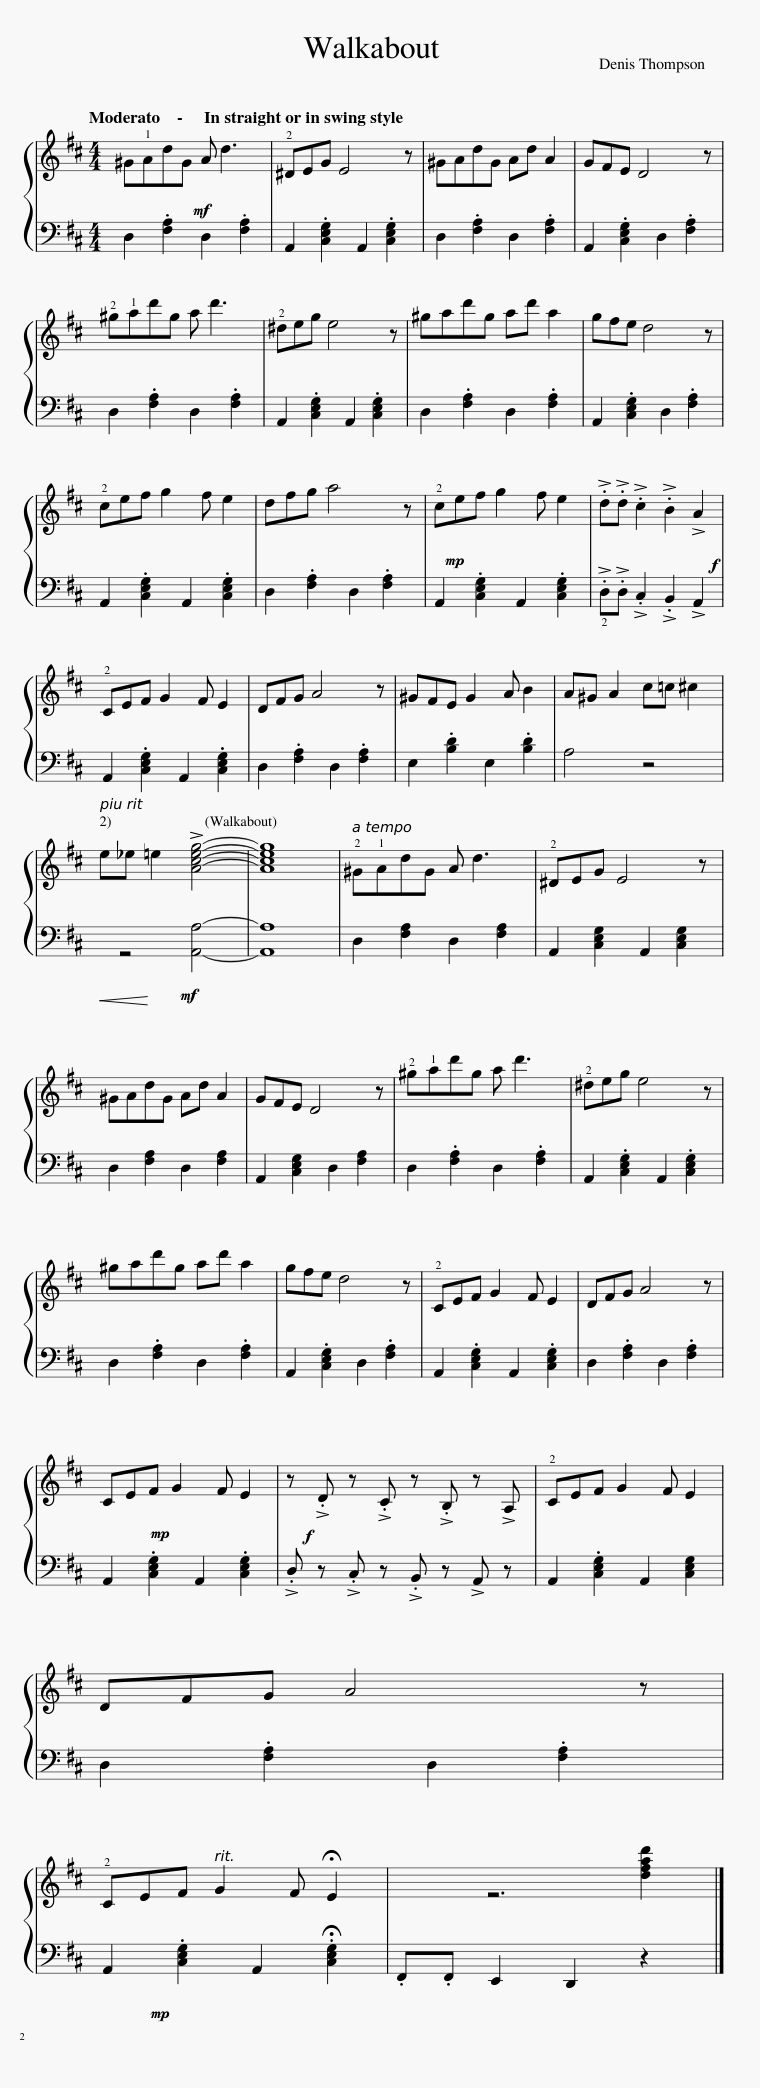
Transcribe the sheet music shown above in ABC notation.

X:1
%%score { 1 | 2 }
L:1/8
Q:1/4=112
M:4/4
I:linebreak $
K:D
V:1 treble
V:2 bass
V:1
!mf! ^G!1!AdG A d3 | !2!^DEG E4 z | ^GAdG Ad A2 | GFE D4 z |$ !2!^g!1!ad'g a d'3 | %5
 !2!^deg e4 z | ^gad'g ad' a2 | gfe d4 z |$ !2!cef g2 f e2 | dfg a4 z | %10
!mp! !2!cef g2 f!f! e2 | !>!.d!>!.d !>!.c2 !>!.B2 !>!A2 |$ !2!CEF G2 F E2 | DFG A4 z | ^GFE G2 A B2 | %15
 A^G A2 c=c ^c2 |$ e_e =e2 !>![Aceg]4- | [Aceg]8 | !2!^G!1!AdG A d3 | !2!^DEG E4 z |$ %20
 ^GAdG Ad A2 | GFE D4 z | !2!^g!1!ad'g a d'3 | !2!^deg e4 z |$ ^gad'g ad' a2 | %25
 gfe d4 z | !2!CEF G2 F E2 | DFG A4 z |$!mp! CEF G2 F E2 |!f! z !>!.D z !>!.C z !>!.B, z !>!A, | %30
 !2!CEF G2 F E2 |$ DFG A4 z |$ !2!CEF G2 F !fermata!E2 | z6!p! [dfad']2 |] %34
V:2
 D,2 .[F,A,]2 D,2 .[F,A,]2 | A,,2 .[C,E,G,]2 A,,2 .[C,E,G,]2 | D,2 .[F,A,]2 D,2 .[F,A,]2 | A,,2 .[C,E,G,]2 D,2 .[F,A,]2 |$ D,2 .[F,A,]2 D,2 .[F,A,]2 | %5
 A,,2 .[C,E,G,]2 A,,2 .[C,E,G,]2 | D,2 .[F,A,]2 D,2 .[F,A,]2 | A,,2 .[C,E,G,]2 D,2 .[F,A,]2 |$ A,,2 .[C,E,G,]2 A,,2 .[C,E,G,]2 | D,2 .[F,A,]2 D,2 .[F,A,]2 | %10
 A,,2 .[C,E,G,]2 A,,2 .[C,E,G,]2 | !>!.!2!D,!>!.D, !>!.C,2 !>!.B,,2 !>!A,,2 |$ A,,2 .[C,E,G,]2 A,,2 .[C,E,G,]2 | D,2 .[F,A,]2 D,2 .[F,A,]2 | E,2 .[B,D]2 E,2 .[B,D]2 | %15
 A,4 z4 |$!<(! z4 [A,,A,]4-!<)! | [A,,A,]8 |!mf! D,2 [F,A,]2 D,2 [F,A,]2 | A,,2 [C,E,G,]2 A,,2 [C,E,G,]2 |$ %20
 D,2 [F,A,]2 D,2 [F,A,]2 | A,,2 [C,E,G,]2 D,2 [F,A,]2 | D,2 .[F,A,]2 D,2 .[F,A,]2 | A,,2 .[C,E,G,]2 A,,2 .[C,E,G,]2 |$ D,2 .[F,A,]2 D,2 .[F,A,]2 | %25
 A,,2 .[C,E,G,]2 D,2 .[F,A,]2 | A,,2 .[C,E,G,]2 A,,2 .[C,E,G,]2 | D,2 .[F,A,]2 D,2 .[F,A,]2 |$ A,,2 .[C,E,G,]2 A,,2 .[C,E,G,]2 | !>!.D, z !>!.C, z !>!.B,, z !>!A,, z | %30
 A,,2 .[C,E,G,]2 A,,2 [C,E,G,]2 |$ D,2 .[F,A,]2 D,2 .[F,A,]2 |$!mp! A,,2 .[C,E,G,]2 A,,2 .!fermata![C,E,G,]2 | .F,,.F,, E,,2 D,,2 z2 |] %34
